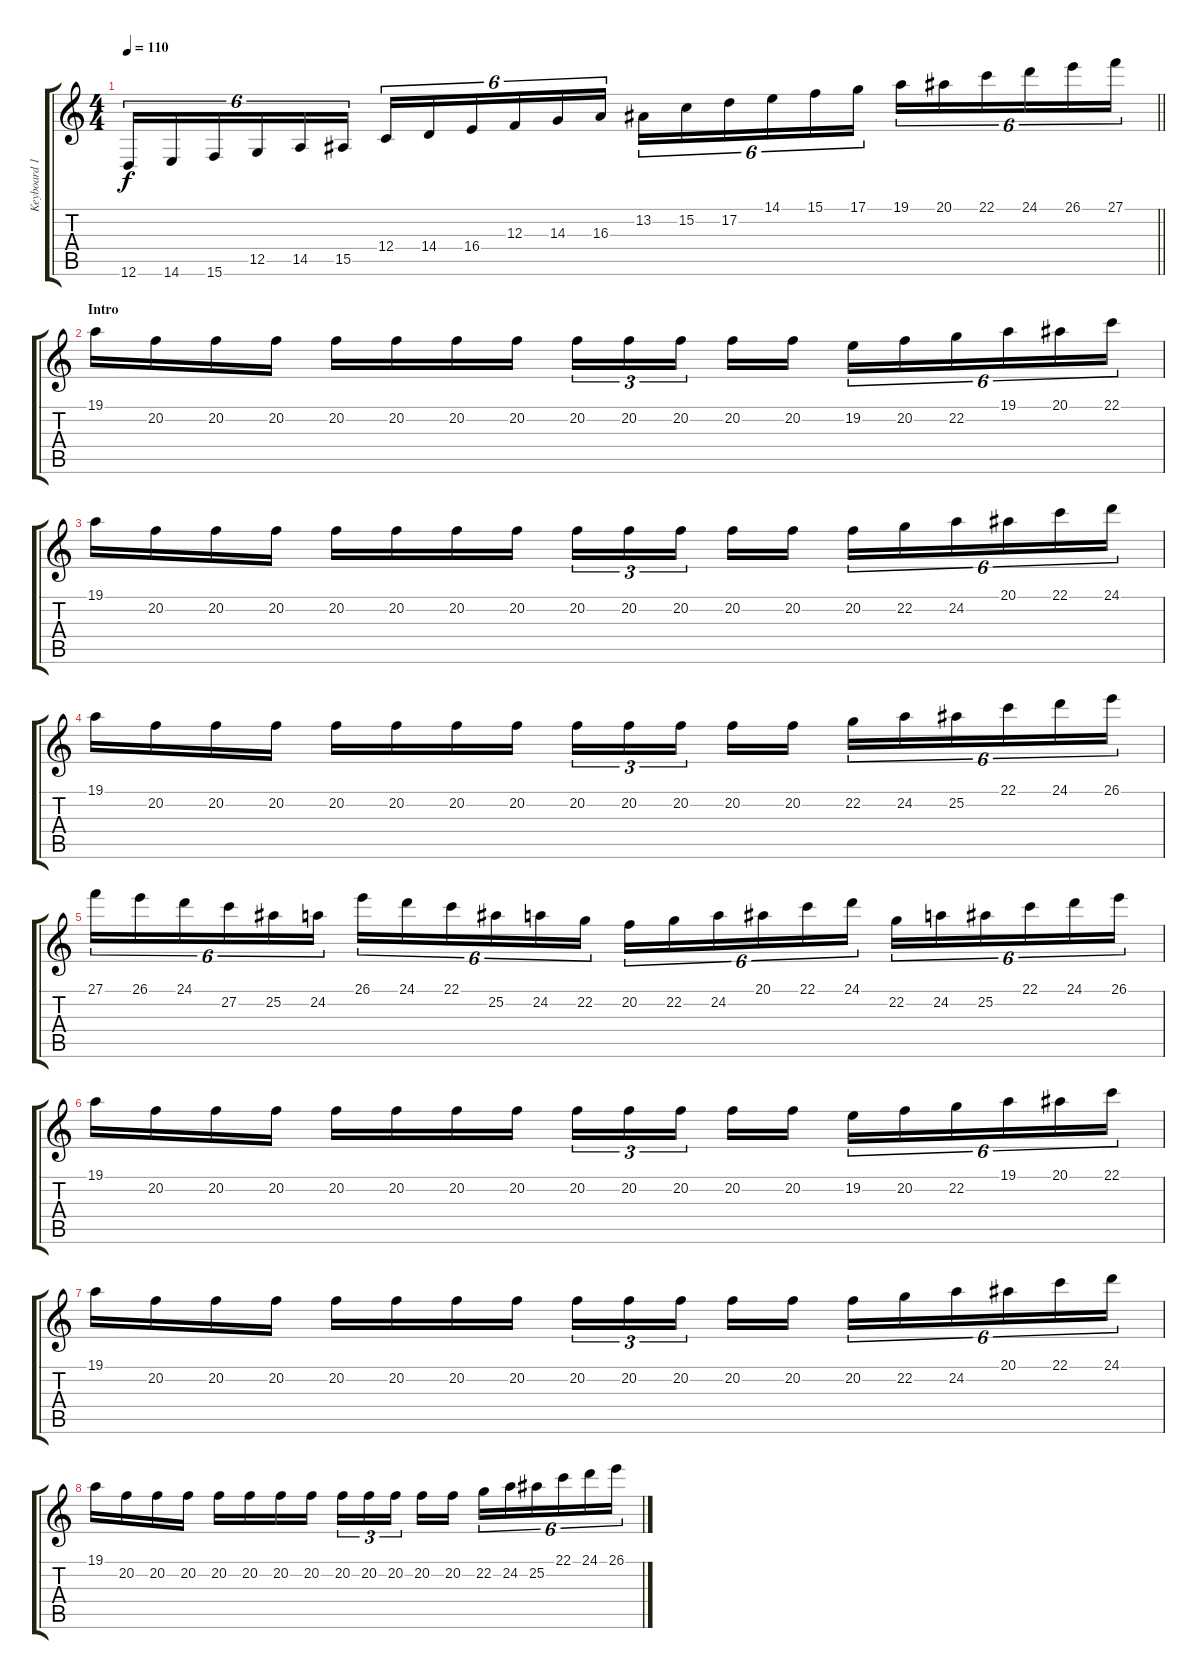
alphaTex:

\track ("Keyboard 1 (Lead)" "Keyboard 1") {instrument lead1square}
\staff {score tabs}
\tuning (D4 A3 F3 C3 G2 D2) {hide}
\ts (4 4)
\tempo 110
\clef g2
\barLineRight lightlight
\ks c
12.6.16{tu (6 4) dy f instrument lead2sawtooth} 14.6.16{tu (6 4)} 15.6.16{tu (6 4)} 12.5.16{tu (6 4)} 14.5.16{tu (6 4)} 15.5.16{tu (6 4)} 12.4.16{tu (6 4)} 14.4.16{tu (6 4)} 16.4.16{tu (6 4)} 12.3.16{tu (6 4)} 14.3.16{tu (6 4)} 16.3.16{tu (6 4)} 13.2.16{tu (6 4)} 15.2.16{tu (6 4)} 17.2.16{tu (6 4)} 14.1.16{tu (6 4)} 15.1.16{tu (6 4)} 17.1.16{tu (6 4)} 19.1.16{tu (6 4)} 20.1.16{tu (6 4)} 22.1.16{tu (6 4)} 24.1.16{tu (6 4)} 26.1.16{tu (6 4)} 27.1.16{tu (6 4)} |
\section ("" "Intro")
19.1.16{volume 12 instrument lead1square} 20.2.16 20.2.16 20.2.16 20.2.16 20.2.16 20.2.16 20.2.16 20.2.16{tu (3 2)} 20.2.16{tu (3 2)} 20.2.16{tu (3 2)} 20.2.16 20.2.16 19.2.16{tu (6 4)} 20.2.16{tu (6 4)} 22.2.16{tu (6 4)} 19.1.16{tu (6 4)} 20.1.16{tu (6 4)} 22.1.16{tu (6 4)} |
19.1.16 20.2.16 20.2.16 20.2.16 20.2.16 20.2.16 20.2.16 20.2.16 20.2.16{tu (3 2)} 20.2.16{tu (3 2)} 20.2.16{tu (3 2)} 20.2.16 20.2.16 20.2.16{tu (6 4)} 22.2.16{tu (6 4)} 24.2.16{tu (6 4)} 20.1.16{tu (6 4)} 22.1.16{tu (6 4)} 24.1.16{tu (6 4)} |
19.1.16 20.2.16 20.2.16 20.2.16 20.2.16 20.2.16 20.2.16 20.2.16 20.2.16{tu (3 2)} 20.2.16{tu (3 2)} 20.2.16{tu (3 2)} 20.2.16 20.2.16 22.2.16{tu (6 4)} 24.2.16{tu (6 4)} 25.2.16{tu (6 4)} 22.1.16{tu (6 4)} 24.1.16{tu (6 4)} 26.1.16{tu (6 4)} |
27.1.16{tu (6 4)} 26.1.16{tu (6 4)} 24.1.16{tu (6 4)} 27.2.16{tu (6 4)} 25.2.16{tu (6 4)} 24.2.16{tu (6 4)} 26.1.16{tu (6 4)} 24.1.16{tu (6 4)} 22.1.16{tu (6 4)} 25.2.16{tu (6 4)} 24.2.16{tu (6 4)} 22.2.16{tu (6 4)} 20.2.16{tu (6 4)} 22.2.16{tu (6 4)} 24.2.16{tu (6 4)} 20.1.16{tu (6 4)} 22.1.16{tu (6 4)} 24.1.16{tu (6 4)} 22.2.16{tu (6 4)} 24.2.16{tu (6 4)} 25.2.16{tu (6 4)} 22.1.16{tu (6 4)} 24.1.16{tu (6 4)} 26.1.16{tu (6 4)} |
19.1.16{volume 12 instrument lead1square} 20.2.16 20.2.16 20.2.16 20.2.16 20.2.16 20.2.16 20.2.16 20.2.16{tu (3 2)} 20.2.16{tu (3 2)} 20.2.16{tu (3 2)} 20.2.16 20.2.16 19.2.16{tu (6 4)} 20.2.16{tu (6 4)} 22.2.16{tu (6 4)} 19.1.16{tu (6 4)} 20.1.16{tu (6 4)} 22.1.16{tu (6 4)} |
19.1.16 20.2.16 20.2.16 20.2.16 20.2.16 20.2.16 20.2.16 20.2.16 20.2.16{tu (3 2)} 20.2.16{tu (3 2)} 20.2.16{tu (3 2)} 20.2.16 20.2.16 20.2.16{tu (6 4)} 22.2.16{tu (6 4)} 24.2.16{tu (6 4)} 20.1.16{tu (6 4)} 22.1.16{tu (6 4)} 24.1.16{tu (6 4)} |
19.1.16 20.2.16 20.2.16 20.2.16 20.2.16 20.2.16 20.2.16 20.2.16 20.2.16{tu (3 2)} 20.2.16{tu (3 2)} 20.2.16{tu (3 2)} 20.2.16 20.2.16 22.2.16{tu (6 4)} 24.2.16{tu (6 4)} 25.2.16{tu (6 4)} 22.1.16{tu (6 4)} 24.1.16{tu (6 4)} 26.1.16{tu (6 4)}
